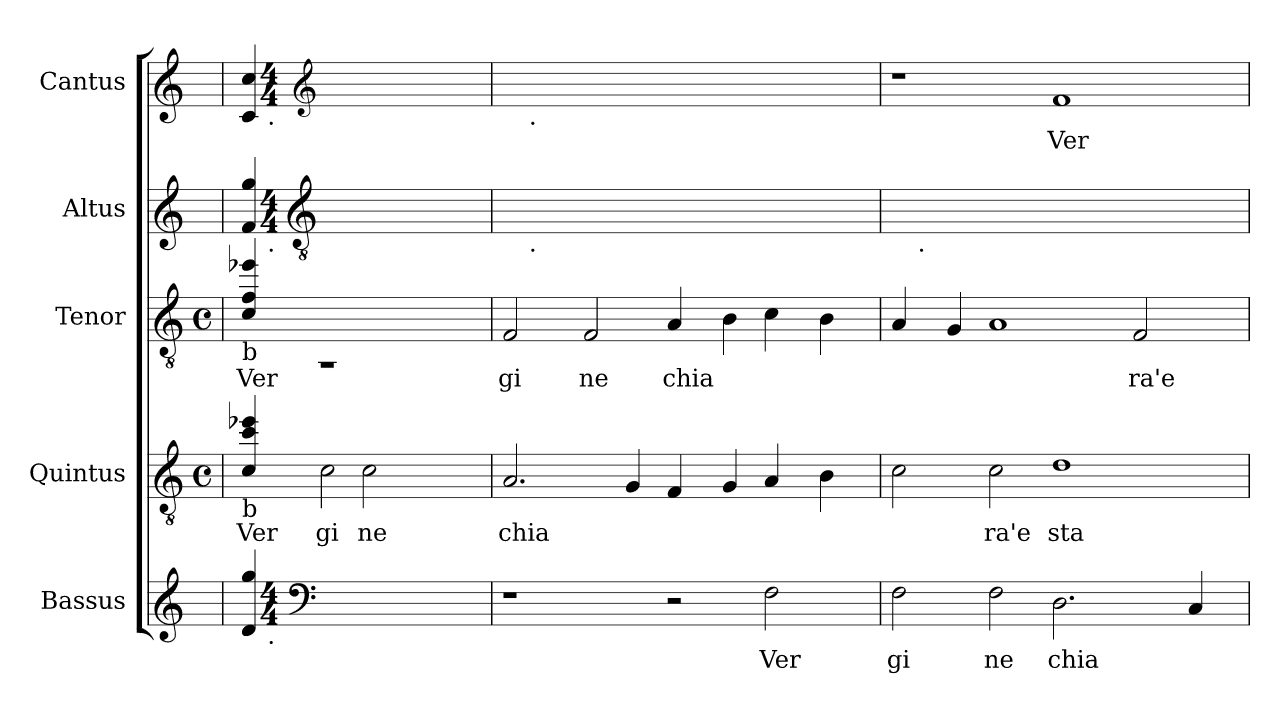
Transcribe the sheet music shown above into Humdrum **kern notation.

**kern	**text	**kern	**text	**kern	**text	**kern	**kern	**text
*part5	*part5	*part4	*part4	*part3	*part3	*part2	*part1	*part1
*staff5	*staff5	*staff4	*staff4	*staff3	*staff3	*staff2	*staff1	*staff1
*I"Bassus	*	*I"Quintus	*	*I"Tenor	*	*I"Altus	*I"Cantus	*
!!LO:PB:g=z
*stria5	*	*stria5	*	*stria5	*	*stria5	*stria5	*
*	*	*clefGv2	*	*clefGv2	*	*	*	*
*	*	*M4/4	*	*M4/4	*	*	*	*
*	*	*met(c)	*	*met(c)	*	*	*	*
=1	=1!	=1	=1!	=1	=1!	=1	=1!	=1!
!	!	!	!	!	!	!	!LO:TX:b:t=b	!
!	!	!	!	!	!	!LO:TX:b:t=b	!	!
!	!	!	!	!LO:TX:b:t=b	!	!	!	!
!	!	!LO:TX:b:t=b	!	!	!	!	!	!
!LO:TX:b:t=b	!	!	!	!	!	!	!	!
!	!	!	!LO:LY:b:cj	!	!LO:LY:b:cj	!	!	!
*^	*	*	*	*	*	*^	*^	*
4gg/ 4d/	16..ryy	.	4ee-X/ 4c/ 4cc	Ver	4ee-X/ 4c/ 4f	Ver	4f/ 4gg/	16..ryy	4cc/ 4c/	16..ryy	.
!	!	!	!	!	!	!	!	!	!	!LO:TX:b:t=.	!
!	!	!	!	!	!	!	!	!LO:TX:b:t=.	!	!	!
!	!LO:TX:b:t=.	!	!	!	!	!	!	!	!	!	!
.	1ryy	.	.	.	.	.	.	1ryy	.	1ryy	.
*clefF4	*	*	*	*	*	*	*clefGv2	*	*clefG2	*	*
*M4/4	*	*	*	*	*	*	*M4/4	*	*M4/4	*	*
*met(c)	*	*	*	*	*	*	*met(c)	*	*met(c)	*	*
!	!	!	!LO:N:vis=2	!LO:LY:b:cj	!LO:N:vis=1	!	!	!	!	!	!
1ryy	.	.	4c\	gi	1rAA	.	1ryy	.	1ryy	.	.
!	!	!	!LO:N:vis=2	!LO:LY:b:cj	!	!	!	!	!	!	!
.	.	.	4c\	ne	.	.	.	.	.	.	.
.	.	.	2ryy	.	.	.	.	.	.	.	.
.	8ryy	.	.	.	.	.	.	8ryy	.	8ryy	.
.	64ryy	.	.	.	.	.	.	64ryy	.	64ryy	.
=2	=2	=2	=2	=2	=2	=2	=2	=2	=2	=2	=2
!	!	!	!	!LO:LY:b	!	!LO:LY:b:cj	!	!	!	!	!
*	*	*	*	*	*	*	*v	*v	*	*	*
*v	*v	*	*	*	*	*	*	*v	*v	*
1r	.	2.A/	chia	2F/	gi	16..ryy	16..ryy	.
!	!	!	!	!	!	!	!LO:TX:b:t=.	!
!	!	!	!	!	!	!LO:TX:b:t=.	!	!
.	.	.	.	.	.	1ryy	1ryy	.
!	!	!	!	!	!LO:LY:b:cj	!	!	!
.	.	.	.	2F/	ne	.	.	.
.	.	4G/	.	.	.	.	.	.
!	!	!	!	!	!LO:LY:b	!	!	!
2r	.	4F/	.	4A/	chia	.	.	.
.	.	.	.	.	.	2ryy	2ryy	.
.	.	4G/	.	4B\	.	.	.	.
!	!LO:LY:b:cj	!	!	!	!	!	!	!
2F\	Ver	4A/	.	4c\	.	.	.	.
.	.	.	.	.	.	4ryy	4ryy	.
.	.	4B\	.	4B\	.	.	.	.
.	.	.	.	.	.	8ryy	8ryy	.
.	.	.	.	.	.	64ryy	64ryy	.
=3	=3	=3	=3	=3	=3	=3	=3	=3
!	!LO:LY:b:cj	!	!	!	!	!	!	!
2F\	gi	2c\	.	4A/	.	16..ryy	1r	.
!	!	!	!	!	!	!LO:TX:b:t=.	!	!
.	.	.	.	.	.	1ryy	.	.
.	.	.	.	4G/	.	.	.	.
!	!LO:LY:b:cj	!	!LO:LY:b:cj	!	!	!	!	!
2F\	ne	2c\	ra'e	1A	.	.	.	.
!	!LO:LY:b	!	!LO:LY:b:cj	!	!	!	!	!LO:LY:b:cj
2.D\	chia	1d	sta	.	.	.	1f	Ver
.	.	.	.	.	.	2ryy	.	.
!	!	!	!	!	!LO:LY:b:cj	!	!	!
.	.	.	.	2F/	ra'e	.	.	.
.	.	.	.	.	.	4ryy	.	.
4C/	.	.	.	.	.	.	.	.
.	.	.	.	.	.	8ryy	.	.
.	.	.	.	.	.	64ryy	.	.
=	=	=	=	=	=	=	=	=
*-	*-	*-	*-	*-	*-	*-	*-	*-
